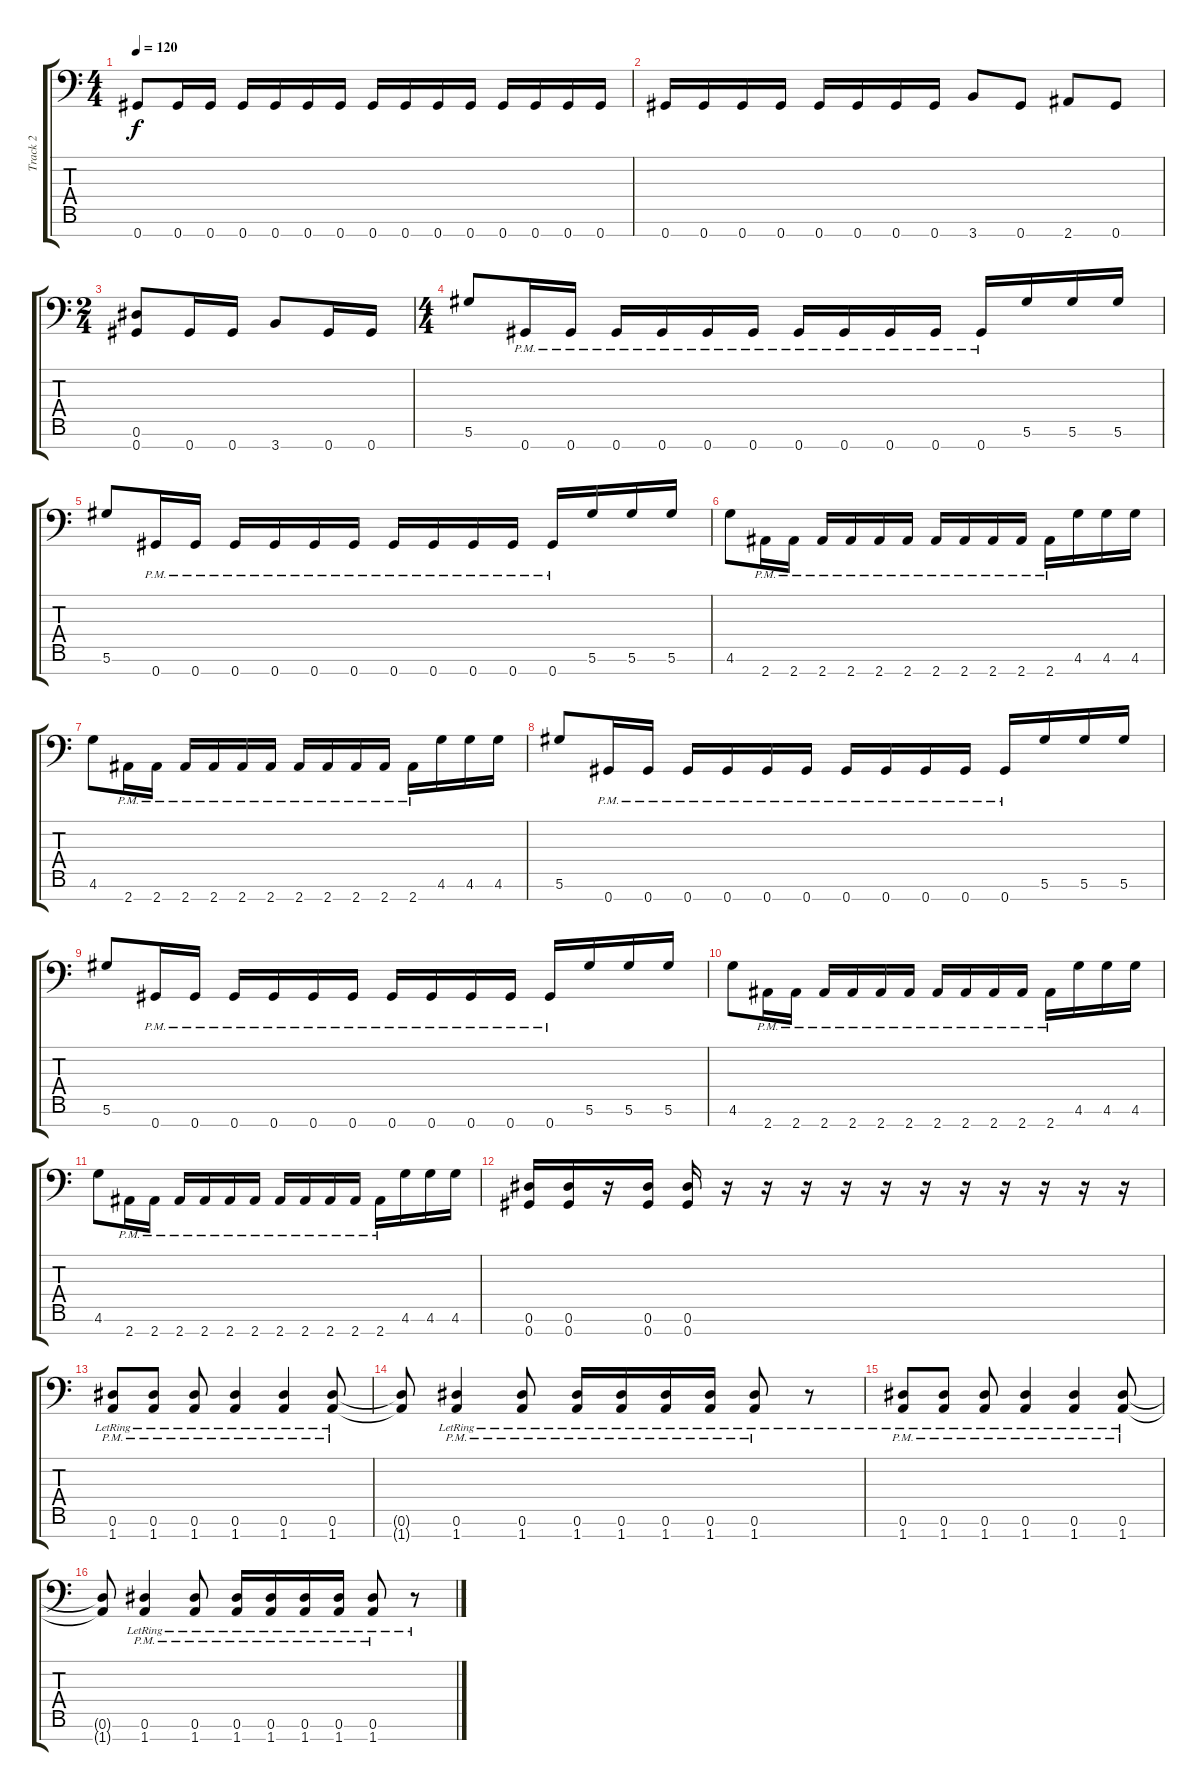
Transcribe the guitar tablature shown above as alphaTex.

\track ("Track 2" "Track 2") {instrument distortionguitar}
\staff {score tabs}
\tuning (Eb4 Bb3 Gb3 Db3 Ab2 Eb2 Ab1) {hide}
\ts (4 4)
\tempo 120
\clef f4
\ks c
0.7.8{dy f} 0.7.16 0.7.16 0.7.16 0.7.16 0.7.16 0.7.16 0.7.16 0.7.16 0.7.16 0.7.16 0.7.16 0.7.16 0.7.16 0.7.16 |
0.7.16 0.7.16 0.7.16 0.7.16 0.7.16 0.7.16 0.7.16 0.7.16 3.7.8 0.7.8 2.7.8 0.7.8 |
\ts (2 4)
(0.6 0.7).8 0.7.16 0.7.16 3.7.8 0.7.16 0.7.16 |
\ts (4 4)
5.6.8 0.7{pm}.16 0.7{pm}.16 0.7{pm}.16 0.7{pm}.16 0.7{pm}.16 0.7{pm}.16 0.7{pm}.16 0.7{pm}.16 0.7{pm}.16 0.7{pm}.16 0.7{pm}.16 5.6.16 5.6.16 5.6.16 |
5.6.8 0.7{pm}.16 0.7{pm}.16 0.7{pm}.16 0.7{pm}.16 0.7{pm}.16 0.7{pm}.16 0.7{pm}.16 0.7{pm}.16 0.7{pm}.16 0.7{pm}.16 0.7{pm}.16 5.6.16 5.6.16 5.6.16 |
4.6.8 2.7{pm}.16 2.7{pm}.16 2.7{pm}.16 2.7{pm}.16 2.7{pm}.16 2.7{pm}.16 2.7{pm}.16 2.7{pm}.16 2.7{pm}.16 2.7{pm}.16 2.7{pm}.16 4.6.16 4.6.16 4.6.16 |
4.6.8 2.7{pm}.16 2.7{pm}.16 2.7{pm}.16 2.7{pm}.16 2.7{pm}.16 2.7{pm}.16 2.7{pm}.16 2.7{pm}.16 2.7{pm}.16 2.7{pm}.16 2.7{pm}.16 4.6.16 4.6.16 4.6.16 |
5.6.8 0.7{pm}.16 0.7{pm}.16 0.7{pm}.16 0.7{pm}.16 0.7{pm}.16 0.7{pm}.16 0.7{pm}.16 0.7{pm}.16 0.7{pm}.16 0.7{pm}.16 0.7{pm}.16 5.6.16 5.6.16 5.6.16 |
5.6.8 0.7{pm}.16 0.7{pm}.16 0.7{pm}.16 0.7{pm}.16 0.7{pm}.16 0.7{pm}.16 0.7{pm}.16 0.7{pm}.16 0.7{pm}.16 0.7{pm}.16 0.7{pm}.16 5.6.16 5.6.16 5.6.16 |
4.6.8 2.7{pm}.16 2.7{pm}.16 2.7{pm}.16 2.7{pm}.16 2.7{pm}.16 2.7{pm}.16 2.7{pm}.16 2.7{pm}.16 2.7{pm}.16 2.7{pm}.16 2.7{pm}.16 4.6.16 4.6.16 4.6.16 |
4.6.8 2.7{pm}.16 2.7{pm}.16 2.7{pm}.16 2.7{pm}.16 2.7{pm}.16 2.7{pm}.16 2.7{pm}.16 2.7{pm}.16 2.7{pm}.16 2.7{pm}.16 2.7{pm}.16 4.6.16 4.6.16 4.6.16 |
(0.6 0.7).16 (0.6 0.7).16 r.16 (0.6 0.7).16 (0.6 0.7).16 r.16 r.16 r.16 r.16 r.16 r.16 r.16 r.16 r.16 r.16 r.16 |
(0.6{pm lr} 1.7{pm lr}).8 (0.6{pm lr} 1.7{pm lr}).8 (0.6{pm lr} 1.7{pm lr}).8 (0.6{pm lr} 1.7{pm lr}).4 (0.6{pm lr} 1.7{pm lr}).4 (0.6{pm lr} 1.7{pm lr}).8 |
(0.6{t} 1.7{t}).8 (0.6{pm lr} 1.7{pm lr}).4 (0.6{pm lr} 1.7{pm lr}).8 (0.6{pm lr} 1.7{pm lr}).16 (0.6{pm lr} 1.7{pm lr}).16 (0.6{pm lr} 1.7{pm lr}).16 (0.6{pm lr} 1.7{pm lr}).16 (0.6{pm lr} 1.7{pm lr}).8 r.8 |
(0.6{pm lr} 1.7{pm lr}).8 (0.6{pm lr} 1.7{pm lr}).8 (0.6{pm lr} 1.7{pm lr}).8 (0.6{pm lr} 1.7{pm lr}).4 (0.6{pm lr} 1.7{pm lr}).4 (0.6{pm lr} 1.7{pm lr}).8 |
(0.6{t} 1.7{t}).8 (0.6{pm lr} 1.7{pm lr}).4 (0.6{pm lr} 1.7{pm lr}).8 (0.6{pm lr} 1.7{pm lr}).16 (0.6{pm lr} 1.7{pm lr}).16 (0.6{pm lr} 1.7{pm lr}).16 (0.6{pm lr} 1.7{pm lr}).16 (0.6{pm lr} 1.7{pm lr}).8 r.8
